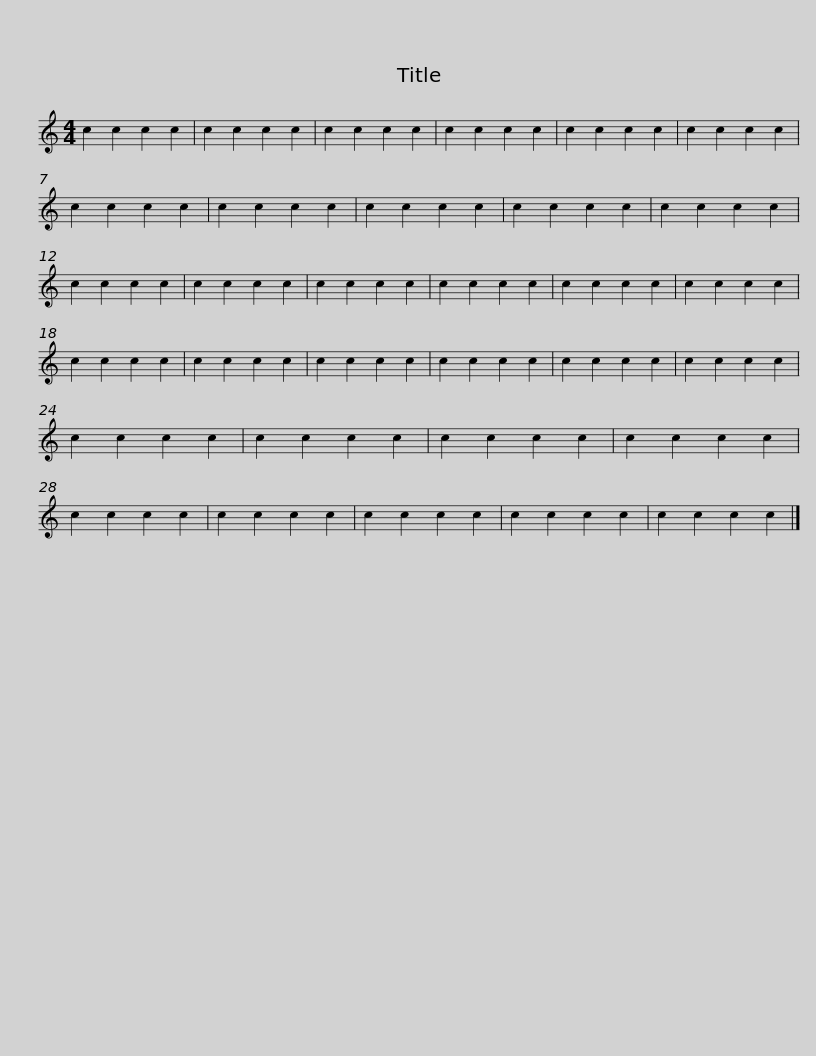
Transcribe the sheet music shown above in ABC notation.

X:1
L:1/8
M:4/4
I:linebreak $
K:C
V:1 treble
V:1
 c2 c2 c2 c2 | c2 c2 c2 c2 | c2 c2 c2 c2 | c2 c2 c2 c2 | c2 c2 c2 c2 | %5
 c2 c2 c2 c2 | c2 c2 c2 c2 | c2 c2 c2 c2 |$ c2 c2 c2 c2 | c2 c2 c2 c2 | %10
 c2 c2 c2 c2 | c2 c2 c2 c2 | c2 c2 c2 c2 | c2 c2 c2 c2 | c2 c2 c2 c2 | %15
 c2 c2 c2 c2 | c2 c2 c2 c2 | c2 c2 c2 c2 |$ c2 c2 c2 c2 | c2 c2 c2 c2 | %20
 c2 c2 c2 c2 | c2 c2 c2 c2 | c2 c2 c2 c2 | c2 c2 c2 c2 | c2 c2 c2 c2 | %25
 c2 c2 c2 c2 | c2 c2 c2 c2 | c2 c2 c2 c2 |$ c2 c2 c2 c2 | c2 c2 c2 c2 | %30
 c2 c2 c2 c2 | c2 c2 c2 c2 |] %32
